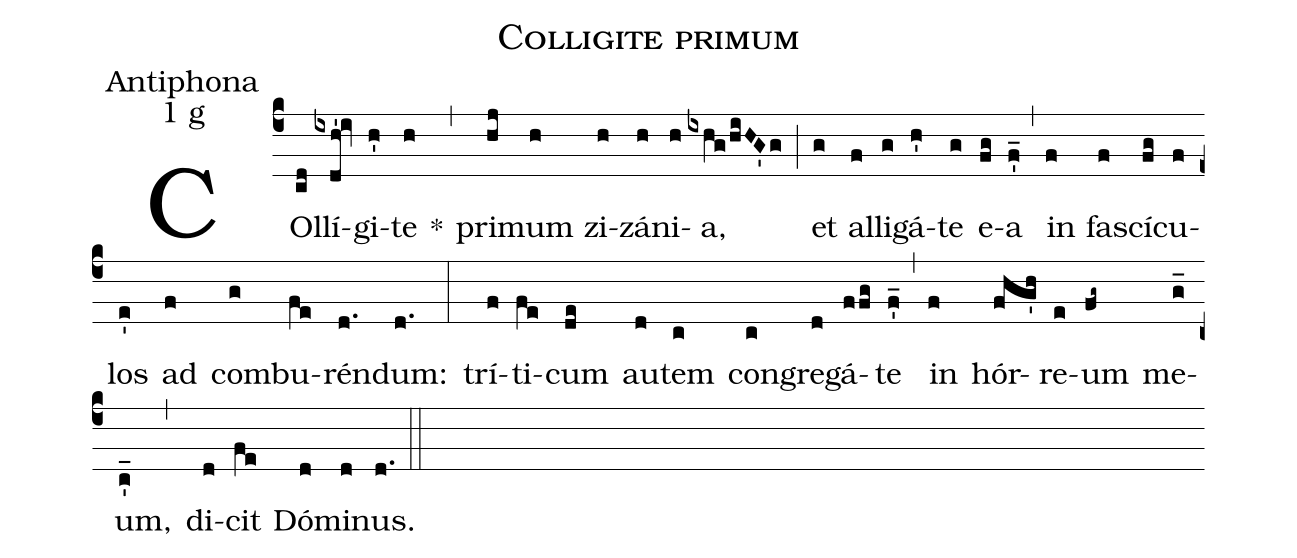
name:Colligite primum;
office-part:Antiphona;
mode:1;
mode-differentia:g;
%%
(c4) COl(cd)lí(ixdh'!iv)gi(h')te(h) *(,) pri(hj)mum(h) zi(h)zá(h)ni(h)a,(ixhg/hiHG'g) (;) et(g) al(f)li(g)gá(h')te(g) e(fg)a(f'_) (,) in(f) fa(f)scí(fg)cu(f)los(e') ad(f) com(g)bu(fe)rén(d.)dum:(d.) (:) trí(f)ti(fe)cum(de) au(d)tem(c) con(c)gre(d)gá(ffg)te(f'_) (,) in(f) hór(fhg'h)re(e)um(fg~) me(g_)um,(c'_) (,) di(d)cit(fe) Dó(d)mi(d)nus.(d.) (::)
